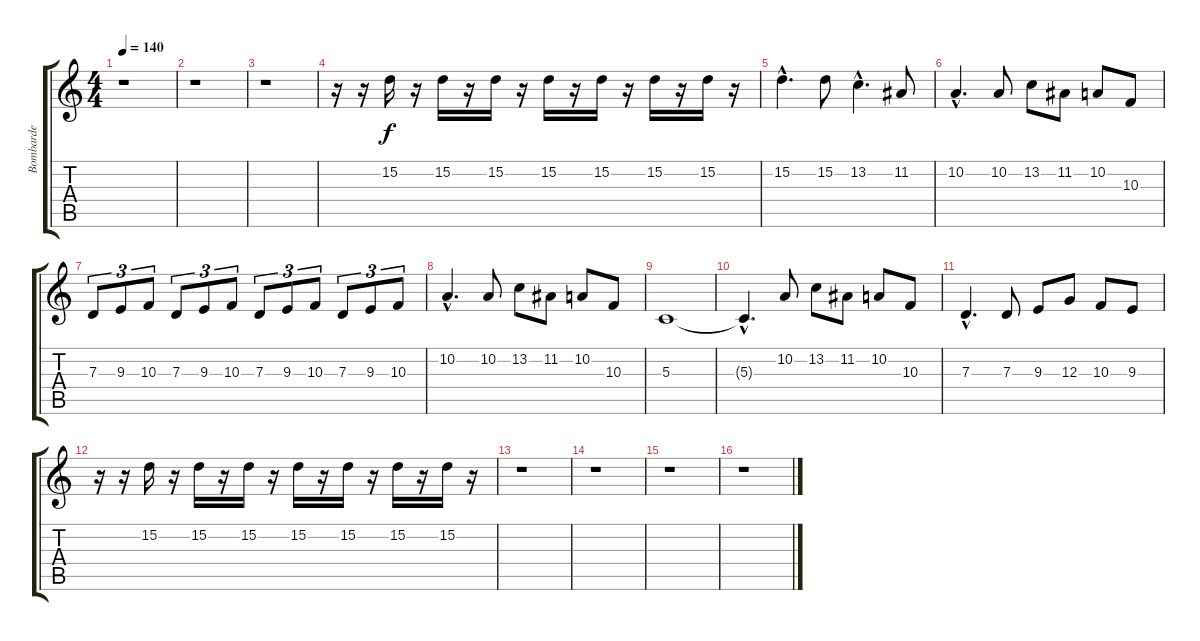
\track ("Bombarde" "Bombarde") {instrument bassoon}
\staff {score tabs}
\tuning (E4 B3 G3 D3 A2 E2) {hide}
\ts (4 4)
\tempo 140
\clef g2
\ks c
r.1{dy f} |
r.1 |
r.1 |
r.16 r.16 15.2.16 r.16 15.2.16 r.16 15.2.16 r.16 15.2.16 r.16 15.2.16 r.16 15.2.16 r.16 15.2.16 r.16 |
15.2{hac}.4{d} 15.2.8 13.2{hac}.4{d} 11.2.8 |
10.2{hac}.4{d} 10.2.8 13.2.8 11.2.8 10.2.8 10.3.8 |
7.3.8{tu (3 2)} 9.3.8{tu (3 2)} 10.3.8{tu (3 2)} 7.3.8{tu (3 2)} 9.3.8{tu (3 2)} 10.3.8{tu (3 2)} 7.3.8{tu (3 2)} 9.3.8{tu (3 2)} 10.3.8{tu (3 2)} 7.3.8{tu (3 2)} 9.3.8{tu (3 2)} 10.3.8{tu (3 2)} |
10.2{hac}.4{d} 10.2.8 13.2.8 11.2.8 10.2.8 10.3.8 |
5.3.1 |
5.3{hac t}.4{d} 10.2.8 13.2.8 11.2.8 10.2.8 10.3.8 |
7.3{hac}.4{d} 7.3.8 9.3.8 12.3.8 10.3.8 9.3.8 |
r.16 r.16 15.2.16 r.16 15.2.16 r.16 15.2.16 r.16 15.2.16 r.16 15.2.16 r.16 15.2.16 r.16 15.2.16 r.16 |
r.1 |
r.1 |
r.1 |
r.1
